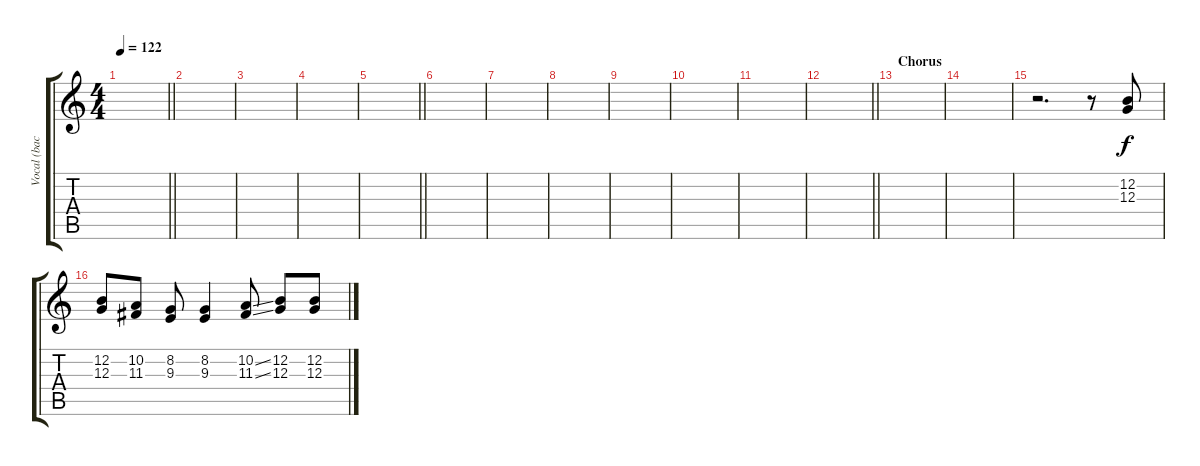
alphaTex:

\track ("Vocal (back)" "Vocal (bac") {instrument cello}
\staff {score tabs}
\tuning (E4 B3 G3 D3 A2 E2) {hide}
\ts (4 4)
\tempo 122
\clef g2
\barLineRight lightlight
\ks c
|
|
|
|
\barLineRight lightlight
|
\section ("" " ")
|
|
|
|
|
|
\barLineRight lightlight
|
\section ("" "Chorus")
|
|
r.2{d} r.8 (12.2 12.3).8 |
(12.2 12.3).8 (10.2 11.3).8 (8.2 9.3).8 (8.2 9.3).4 (10.2{ss} 11.3{ss}).8 (12.2 12.3).8 (12.2 12.3).8
